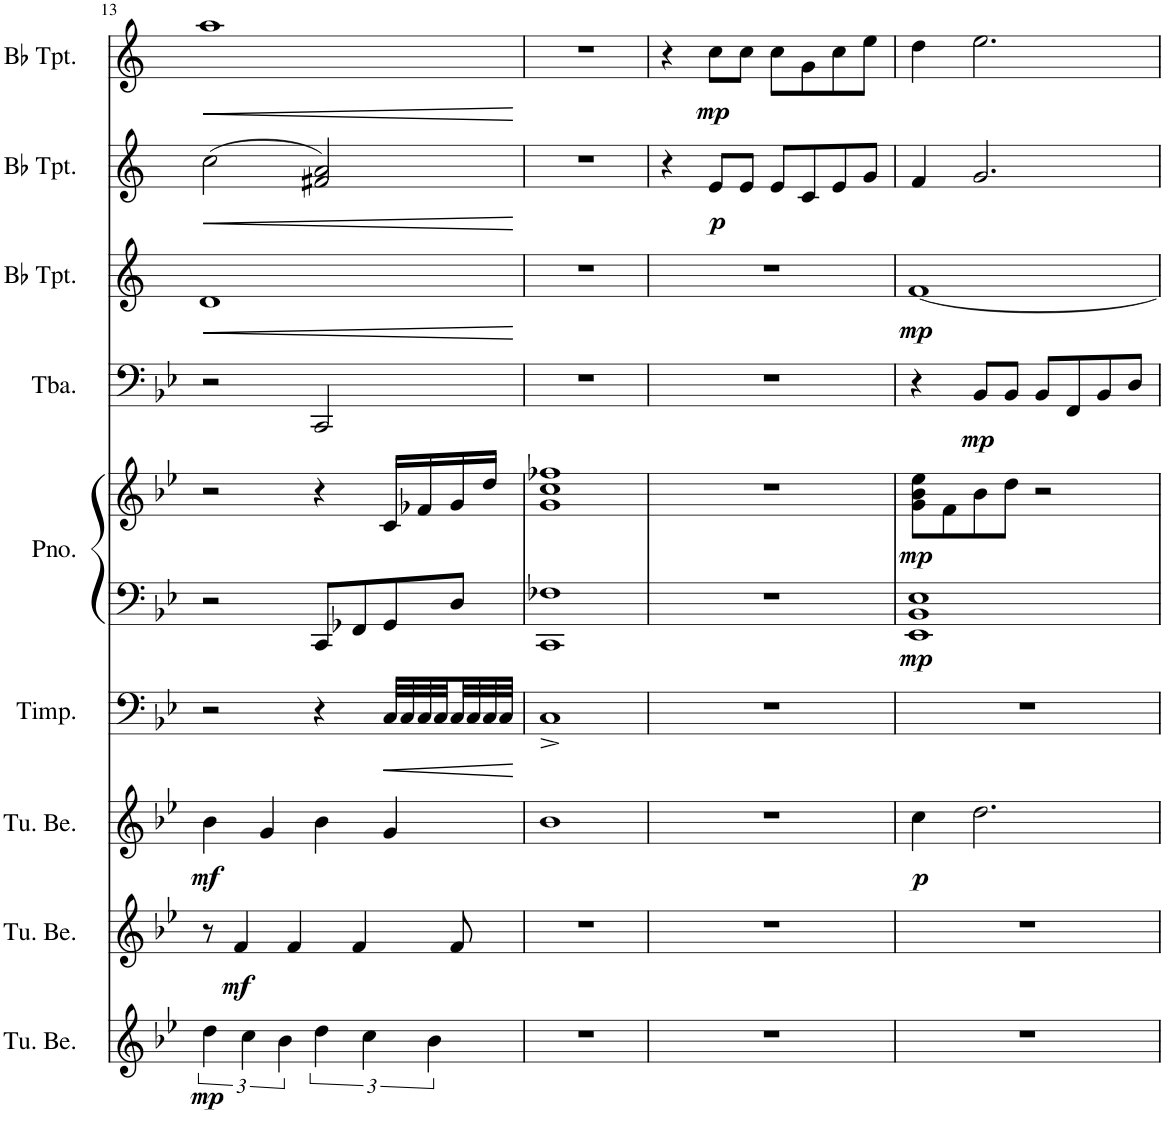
**kern	**dynam	**kern	**dynam	**kern	**dynam	**kern	**dynam	**kern	**kern	**dynam	**kern	**dynam	**kern	**dynam	**kern	**dynam	**kern	**dynam
*part9	*part9	*part8	*part8	*part7	*part7	*part6	*part6	*part5	*part5	*part5	*part4	*part4	*part3	*part3	*part2	*part2	*part1	*part1
*staff10	*staff10	*staff9	*staff9	*staff8	*staff8	*staff7	*staff7	*staff6	*staff5	*staff5/6	*staff4	*staff4	*staff3	*staff3	*staff2	*staff2	*staff1	*staff1
*I"Tubular Bells	*	*I"Tubular Bells	*	*I"Tubular Bells	*	*I"Timpani	*	*I"Piano	*	*	*I"Tuba	*	*I"Bb Trumpet	*	*I"Bb Trumpet	*	*I"Bb Trumpet	*
*I'Tu. Be.	*	*I'Tu. Be.	*	*I'Tu. Be.	*	*I'Timp.	*	*I'Pno.	*	*	*I'Tba.	*	*I'Bb Tpt.	*	*I'Bb Tpt.	*	*I'Bb Tpt.	*
!!LO:PB:g=z
*clefG2	*	*clefG2	*	*clefG2	*	*clefF4	*	*clefF4	*clefG2	*	*clefF4	*	*clefG2	*	*clefG2	*	*clefG2	*
*	*	*	*	*	*	*	*	*	*	*	*	*	*Trd1c2	*	*Trd1c2	*	*Trd1c2	*
*k[b-e-]	*	*k[b-e-]	*	*k[b-e-]	*	*k[b-e-]	*	*k[b-e-]	*k[b-e-]	*	*k[b-e-]	*	*k[]	*	*k[]	*	*k[]	*
*M4/4	*	*M4/4	*	*M4/4	*	*M4/4	*	*M4/4	*M4/4	*	*M4/4	*	*M4/4	*	*M4/4	*	*M4/4	*
=13	=13	=13	=13	=13	=13	=13	=13	=13	=13	=13	=13	=13	=13	=13	=13	=13	=13	=13
!	!LO:DY:b	!	!	!	!LO:DY:b	!	!	!	!	!	!	!	!	!LO:HP:b	!	!LO:HP:b	!	!LO:HP:b
6dd\	mp	8r	.	4b-\	mf	2r	.	2r	2r	.	2r	.	1d	<	(2cc\	<	1aa	<
!	!	!	!LO:DY:b	!	!	!	!	!	!	!	!	!	!	!	!	!	!	!
.	.	4f/	mf	.	.	.	.	.	.	.	.	.	.	.	.	.	.	.
6cc\	.	.	.	.	.	.	.	.	.	.	.	.	.	.	.	.	.	.
.	.	.	.	4g/	.	.	.	.	.	.	.	.	.	.	.	.	.	.
6b-\	.	.	.	.	.	.	.	.	.	.	.	.	.	.	.	.	.	.
.	.	4f/	.	.	.	.	.	.	.	.	.	.	.	.	.	.	.	.
6dd\	.	.	.	4b-\	.	4r	.	8CC/L	4r	.	2CC/	.	.	.	2f#X/ 2a/)	.	.	.
.	.	4f/	.	.	.	.	.	8FF-X/	.	.	.	.	.	.	.	.	.	.
6cc\	.	.	.	.	.	.	.	.	.	.	.	.	.	.	.	.	.	.
!	!	!	!	!	!	!	!LO:HP:b	!	!	!	!	!	!	!	!	!	!	!
.	.	.	.	4g/	.	32C/LLL	<	8GG/	16c/LL	.	.	.	.	.	.	.	.	.
.	.	.	.	.	.	32C/	.	.	.	.	.	.	.	.	.	.	.	.
.	.	.	.	.	.	32C/	.	.	16f-X/	.	.	.	.	.	.	.	.	.
6b-\	.	.	.	.	.	.	.	.	.	.	.	.	.	.	.	.	.	.
.	.	.	.	.	.	32C/	.	.	.	.	.	.	.	.	.	.	.	.
.	.	8f/	.	.	.	32C/	.	8D/J	16g/	.	.	.	.	.	.	.	.	.
.	.	.	.	.	.	32C/	.	.	.	.	.	.	.	.	.	.	.	.
.	.	.	.	.	.	32C/	.	.	16dd/JJ	.	.	.	.	.	.	.	.	.
.	.	.	.	.	.	32C/JJJ	.	.	.	.	.	.	.	.	.	.	.	.
.	.	.	.	.	.	.	[	.	.	.	.	.	.	[	.	[	.	[
=14	=14	=14	=14	=14	=14	=14	=14	=14	=14	=14	=14	=14	=14	=14	=14	=14	=14	=14
1r	.	1r	.	1b-	.	1C^	.	1CC 1F-X	1g 1cc 1ff-X	.	1r	.	1r	.	1r	.	1r	.
=15	=15	=15	=15	=15	=15	=15	=15	=15	=15	=15	=15	=15	=15	=15	=15	=15	=15	=15
1r	.	1r	.	1r	.	1r	.	1r	1r	.	1r	.	1r	.	4r	.	4r	.
!	!	!	!	!	!	!	!	!	!	!	!	!	!	!	!	!LO:DY:b	!	!LO:DY:b
.	.	.	.	.	.	.	.	.	.	.	.	.	.	.	8e/L	p	8cc\L	mp
.	.	.	.	.	.	.	.	.	.	.	.	.	.	.	8e/J	.	8cc\J	.
.	.	.	.	.	.	.	.	.	.	.	.	.	.	.	8e/L	.	8cc\L	.
.	.	.	.	.	.	.	.	.	.	.	.	.	.	.	8c/	.	8g\	.
.	.	.	.	.	.	.	.	.	.	.	.	.	.	.	8e/	.	8cc\	.
.	.	.	.	.	.	.	.	.	.	.	.	.	.	.	8g/J	.	8ee\J	.
=16	=16	=16	=16	=16	=16	=16	=16	=16	=16	=16	=16	=16	=16	=16	=16	=16	=16	=16
!	!	!	!	!	!LO:DY:b	!	!	!	!	!LO:DY:b=2	!	!	!	!	!	!	!	!
!	!	!	!	!	!	!	!	!	!	!LO:DY:n=1:b	!	!	!	!LO:DY:b	!	!	!	!
1r	.	1r	.	4cc\	p	1r	.	1EE- 1BB- 1E-	8g\ 8b-\ 8ee-\L	mp mp	4r	.	[1f	mp	4f/	.	4dd\	.
.	.	.	.	.	.	.	.	.	8f\	.	.	.	.	.	.	.	.	.
!	!	!	!	!	!	!	!	!	!	!	!	!LO:DY:b	!	!	!	!	!	!
.	.	.	.	2.dd\	.	.	.	.	8b-\	.	8BB-/L	mp	.	.	2.g/	.	2.ee\	.
.	.	.	.	.	.	.	.	.	8dd\J	.	8BB-/J	.	.	.	.	.	.	.
.	.	.	.	.	.	.	.	.	2r	.	8BB-/L	.	.	.	.	.	.	.
.	.	.	.	.	.	.	.	.	.	.	8FF/	.	.	.	.	.	.	.
.	.	.	.	.	.	.	.	.	.	.	8BB-/	.	.	.	.	.	.	.
.	.	.	.	.	.	.	.	.	.	.	8D/J	.	.	.	.	.	.	.
=	=	=	=	=	=	=	=	=	=	=	=	=	=	=	=	=	=	=
*-	*-	*-	*-	*-	*-	*-	*-	*-	*-	*-	*-	*-	*-	*-	*-	*-	*-	*-
